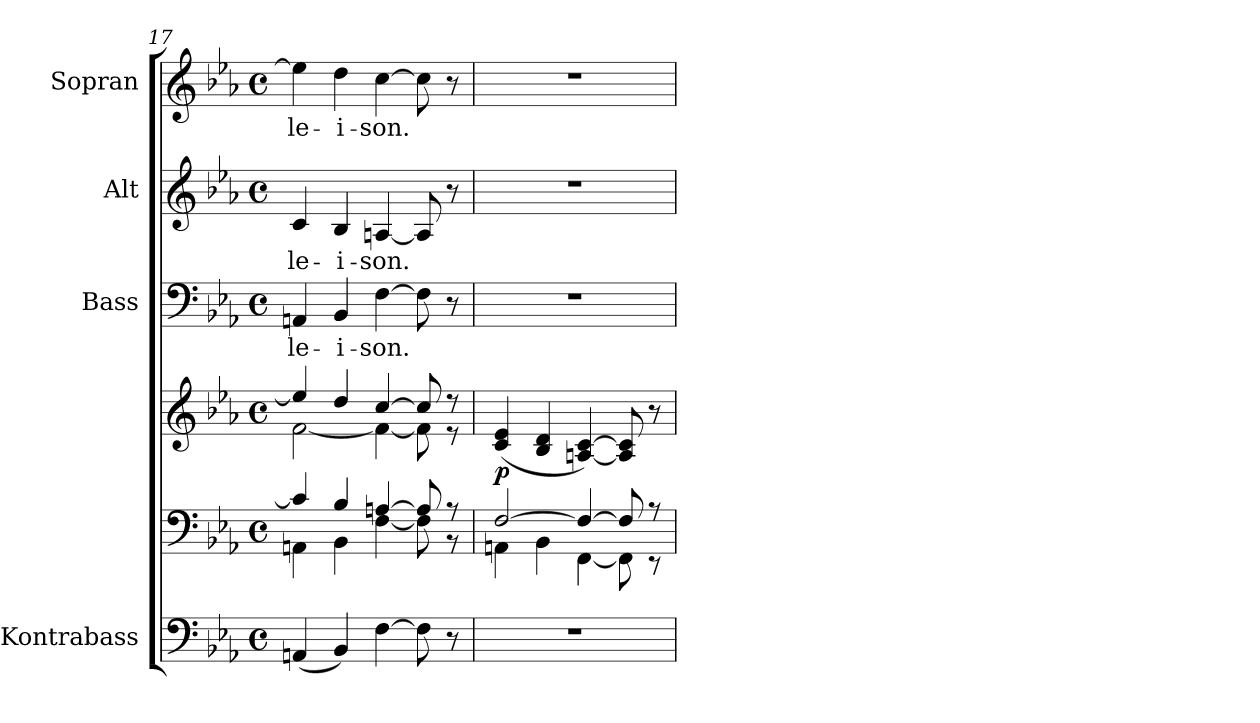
**kern	**kern	**kern	**dynam	**kern	**text	**kern	**text	**kern	**text
*part5	*part4	*part4	*part4	*part3	*part3	*part2	*part2	*part1	*part1
*staff6	*staff5	*staff4	*staff4/5	*staff3	*staff3	*staff2	*staff2	*staff1	*staff1
*I"Kontrabass	*	*	*	*I"Bass	*	*I"Alt	*	*I"Sopran	*
*I'Kb.	*	*	*	*I'B.	*	*I'A.	*	*I'S.	*
!!LO:LB:g=z
*clefF4	*clefF4	*clefG2	*	*clefF4	*	*clefG2	*	*clefG2	*
*ITrd7c12	*	*	*	*	*	*	*	*	*
*k[b-e-a-]	*k[b-e-a-]	*k[b-e-a-]	*	*k[b-e-a-]	*	*k[b-e-a-]	*	*k[b-e-a-]	*
*E-:	*E-:	*E-:	*	*E-:	*	*E-:	*	*E-:	*
*M4/4	*M4/4	*M4/4	*	*M4/4	*	*M4/4	*	*M4/4	*
*met(c)	*met(c)	*met(c)	*	*met(c)	*	*met(c)	*	*met(c)	*
=17	=17	=17	=17	=17	=17	=17	=17	=17	=17
*	*^	*^	*	*	*	*	*	*	*
!	!	!	!	!	!	!	!LO:LY:b	!	!LO:LY:b	!	!LO:LY:b
(<4AAAn/	4c/]	4AAn\	4ee-/]	[<2f\	.	4AAn/	-le-	4c/	-le-	4ee-\]	-le-
!	!	!	!	!	!	!	!LO:LY:b	!	!LO:LY:b	!	!LO:LY:b
4BBB-/)	4B-/	4BB-\	4dd/	.	.	4BB-/	-i-	4B-/	-i-	4dd\	-i-
!	!	!	!	!	!	!	!LO:LY:b	!	!LO:LY:b	!	!LO:LY:b
[4FF\	[>4An/	[<4F\	[>4cc/	4f\_	.	[4F\	-son.	[4An/	-son.	[4cc\	-son.
8FF\]	8A/]	8F\]	8cc/]	8f\]	.	8F\]	.	8A/]	.	8cc\]	.
8r	8r	8r	8r	8r	.	8r	.	8r	.	8r	.
=18	=18	=18	=18	=18	=18	=18	=18	=18	=18	=18	=18
!	!	!	!	!	!LO:DY:b	!	!	!	!	!	!
*	*	*	*v	*v	*	*	*	*	*	*	*
1r	[>2F/	4AAn\	(<4c/ 4e-/	p	1r	.	1r	.	1r	.
.	.	4BB-\	4B-/ 4d/	.	.	.	.	.	.	.
.	4F/_	[<4FF\	[4An/ [4c/)	.	.	.	.	.	.	.
.	8F/]	8FF\]	8A/] 8c/]	.	.	.	.	.	.	.
.	8r	8r	8r	.	.	.	.	.	.	.
*	*v	*v	*	*	*	*	*	*	*	*
=	=	=	=	=	=	=	=	=	=
*-	*-	*-	*-	*-	*-	*-	*-	*-	*-
